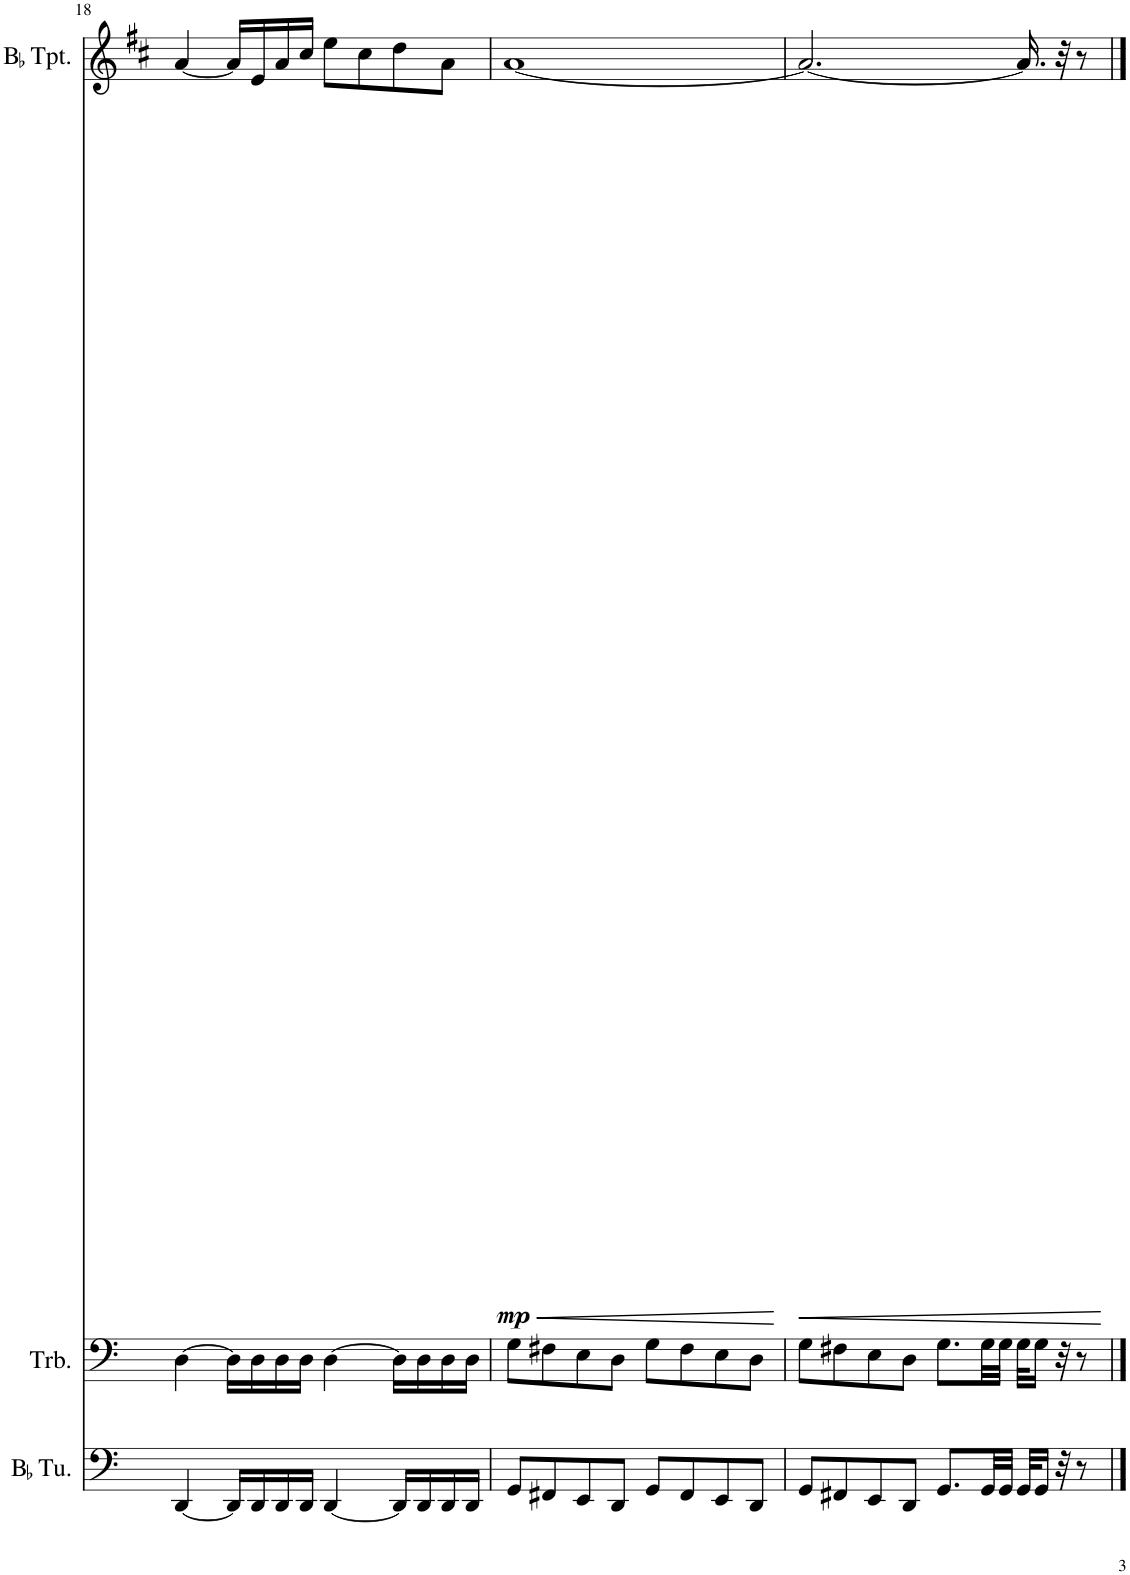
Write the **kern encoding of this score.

**kern	**kern	**kern	**dynam
*part3	*part2	*part1	*part1
*staff3	*staff2	*staff1	*staff1
*I"BaccidentalFlat Tuba	*I"Trombone	*I"BaccidentalFlat Trumpet	*
*I'BaccidentalFlat Tu.	*I'Trb.	*I'BaccidentalFlat Tpt.	*
!!LO:PB:g=z
*clefF4	*clefF4	*clefG2	*
*	*	*Trd1c2	*
*k[]	*k[]	*k[f#c#]	*
*M4/4	*M4/4	*M4/4	*
=18	=18	=18	=18
[4DD/	[4D\	[4a/	.
16DD/LL]	16D\LL]	16a/LL]	.
16DD/	16D\	16e/	.
16DD/	16D\	16a/	.
16DD/JJ	16D\JJ	16cc#/JJ	.
[4DD/	[4D\	8ee\L	.
.	.	8cc#\	.
16DD/LL]	16D\LL]	8dd\	.
16DD/	16D\	.	.
16DD/	16D\	8a\J	.
16DD/JJ	16D\JJ	.	.
=19	=19	=19	=19
!	!	!	!LO:HP:b
!	!	!	!LO:DY:n=1:b
8GG/L	8G\L	[1a	< mp
8FF#X/	8F#X\	.	.
8EE/	8E\	.	.
8DD/J	8D\J	.	.
8GG/L	8G\L	.	.
8FF#/	8F#\	.	.
8EE/	8E\	.	.
8DD/J	8D\J	.	.
.	.	.	[
=20	=20	=20	=20
!	!	!	!LO:HP:b
8GG/L	8G\L	2.a/_	<
8FF#X/	8F#X\	.	.
8EE/	8E\	.	.
8DD/J	8D\J	.	.
8.GG/L	8.G\L	.	.
32GG/LL	32G\LL	.	.
32GG/JJJ	32G\JJJ	.	.
32GG/KLL	32G\KLL	16.a/]	.
16GG/JJ	16G\JJ	.	.
32r	32r	32r	.
8r	8r	8r	.
.	.	.	[
==	==	==	==
*-	*-	*-	*-
